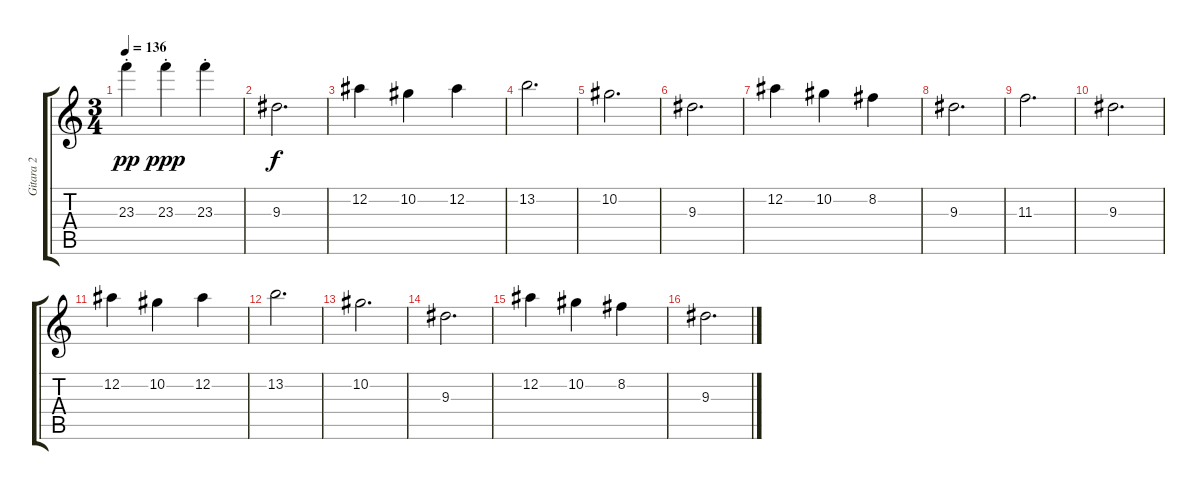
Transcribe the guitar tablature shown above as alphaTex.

\track ("Gitara 2" "Gitara 2") {instrument distortionguitar}
\staff {score tabs}
\tuning (Eb4 Bb3 Gb3 Db3 Ab2 Db2) {hide}
\ts (3 4)
\tempo 136
\clef g2
\ks c
23.3{st}.4{dy pp} 23.3{st}.4{dy ppp} 23.3{st}.4 |
9.3.2{d dy f volume 14 instrument electricguitarjazz} |
12.2.4 10.2.4 12.2.4 |
13.2.2{d} |
10.2.2{d} |
9.3.2{d} |
12.2.4 10.2.4 8.2.4 |
9.3.2{d} |
11.3.2{d} |
9.3.2{d volume 14 instrument electricguitarjazz} |
12.2.4 10.2.4 12.2.4 |
13.2.2{d} |
10.2.2{d} |
9.3.2{d} |
12.2.4 10.2.4 8.2.4 |
9.3.2{d}
